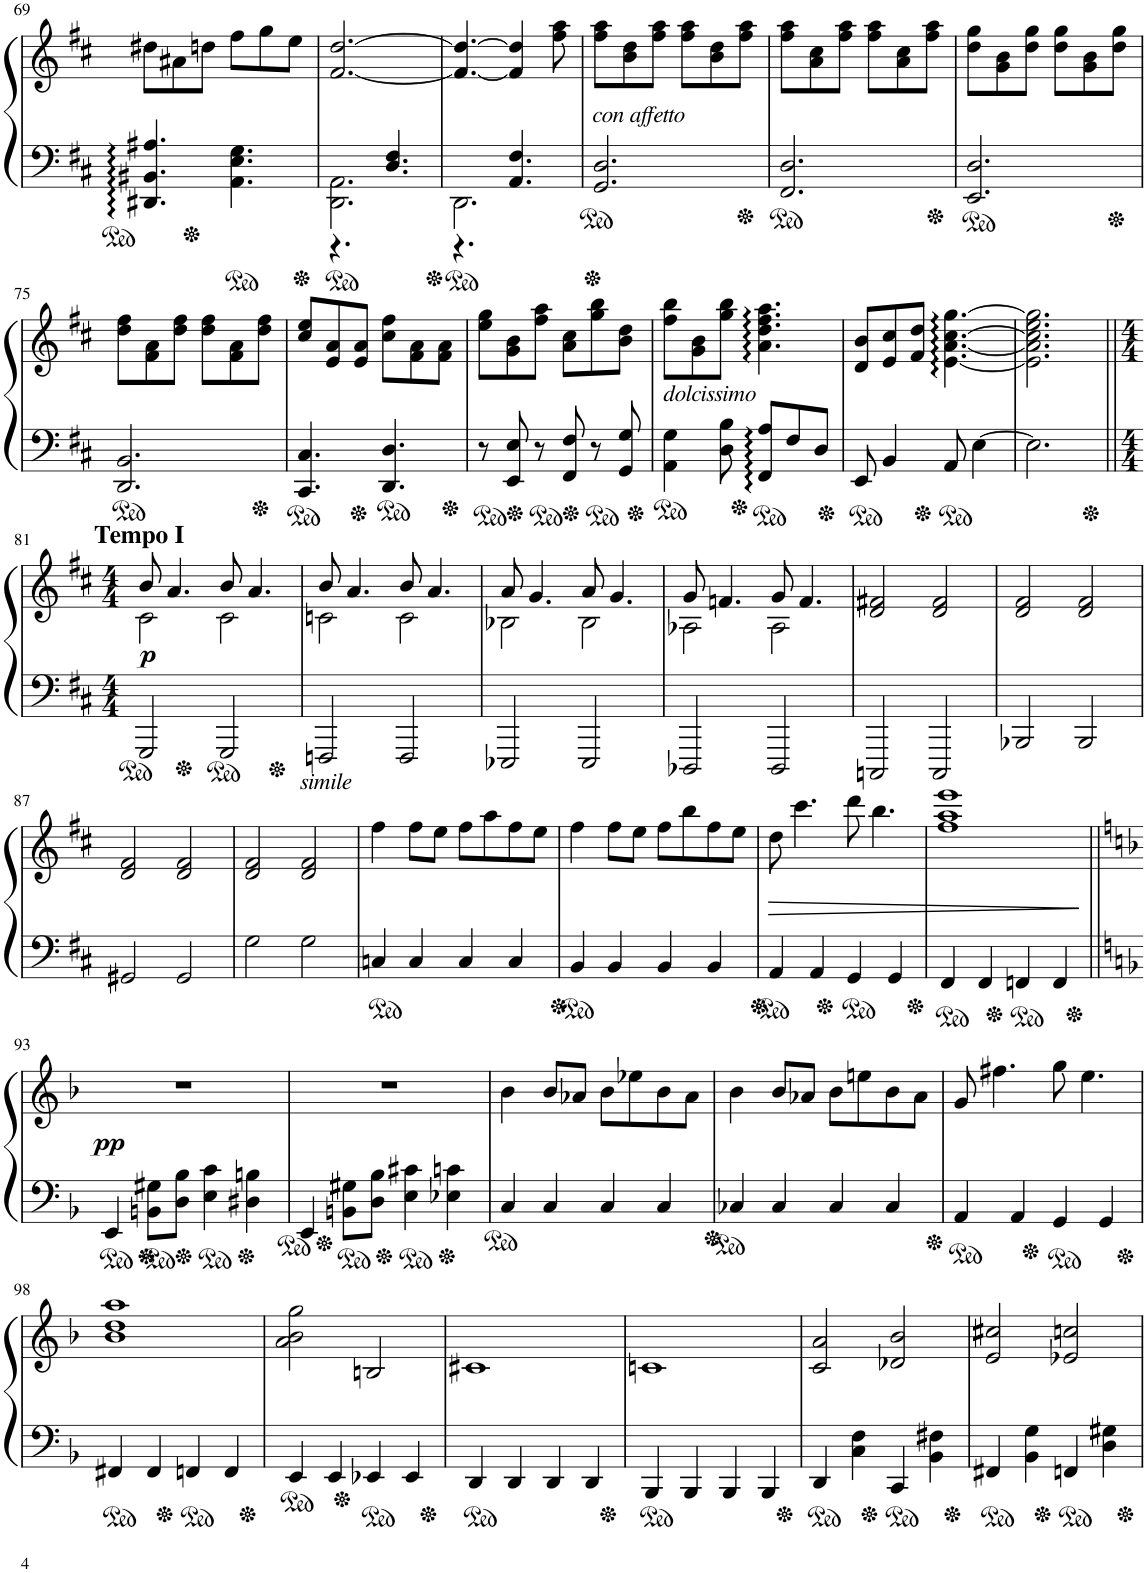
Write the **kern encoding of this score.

**kern	**kern	**dynam
*part1	*part1	*part1
*staff2	*staff1	*staff1/2
*I"Piano	*	*
*I'Pno.	*	*
!!LO:PB:g=z
*clefF4	*clefG2	*
*k[f#c#]	*k[f#c#]	*
*M6/8	*M6/8	*
=69	=69	=69
4.DD#X/ 4.BB#X/ 4.A#X/	8dd#X\L	.
.	8a#X\	.
.	8ddn\J	.
4.AA\ 4.E\ 4.G\	8ff#\L	.
.	8gg\	.
.	8ee\J	.
=70	=70	=70
*^	*	*
2.DD\ 2.AA\	4.r	[2.f#/ [2.dd/	.
.	4.D/ 4.F#/	.	.
=71	=71	=71	=71
2.DD\	4.r	4.f#/_ 4.dd/_	.
.	4.AA/ 4.F#/	4f#/] 4dd/]	.
.	.	8ff#\ 8aa\	.
*v	*v	*	*
=72	=72	=72
!	!LO:TX:b:i:t=con affetto	!
2.GG/ 2.D/	8ff#\ 8aa\L	.
.	8b\ 8dd\	.
.	8ff#\ 8aa\J	.
.	8ff#\ 8aa\L	.
.	8b\ 8dd\	.
.	8ff#\ 8aa\J	.
=73	=73	=73
2.FF#/ 2.D/	8ff#\ 8aa\L	.
.	8a\ 8cc#\	.
.	8ff#\ 8aa\J	.
.	8ff#\ 8aa\L	.
.	8a\ 8cc#\	.
.	8ff#\ 8aa\J	.
=74	=74	=74
2.EE/ 2.D/	8dd\ 8gg\L	.
.	8g\ 8b\	.
.	8dd\ 8gg\J	.
.	8dd\ 8gg\L	.
.	8g\ 8b\	.
.	8dd\ 8gg\J	.
!!LO:LB:g=z
=75	=75	=75
2.DD/ 2.BB/	8dd\ 8ff#\L	.
.	8f#\ 8a\	.
.	8dd\ 8ff#\J	.
.	8dd\ 8ff#\L	.
.	8f#\ 8a\	.
.	8dd\ 8ff#\J	.
=76	=76	=76
4.CC#/ 4.C#/	8cc#/ 8ee/L	.
.	8e/ 8a/	.
.	8e/ 8a/J	.
4.DD/ 4.D/	8cc#\ 8ff#\L	.
.	8f#\ 8a\	.
.	8f#\ 8a\J	.
=77	=77	=77
8r	8ee\ 8gg\L	.
8EE/ 8E/	8g\ 8b\	.
8r	8ff#\ 8aa\J	.
8FF#/ 8F#/	8a\ 8cc#\L	.
8r	8gg\ 8bb\	.
8GG/ 8G/	8b\ 8dd\J	.
=78	=78	=78
!	!LO:TX:b:i:t=dolcissimo	!
4AA\ 4G\	8ff#\ 8bb\L	.
.	8g\ 8b\	.
8D\ 8B\	8gg\ 8bb\J	.
8FF#/: 8A/:L	4.a\ 4.dd\ 4.ff#\ 4.aa\	.
8F#/	.	.
8D/J	.	.
=79	=79	=79
8EE/	8d/ 8b/L	.
4BB/	8e/ 8cc#/	.
.	8f#/ 8dd/J	.
8AA/	[4.e\ [4.a\ [4.cc#\ [4.gg\	.
[4E\	.	.
=80	=80	=80
2.E\]	2.e\] 2.a\] 2.cc#\] 2.ee\ 2.gg\]	.
!!LO:LB:g=z
=81||	=81||	=81||
*M4/4	*M4/4	*
*	*^	*
!	!LO:TX:a:B:t=Tempo I	!	!
!	!	!	!LO:DY:b
2GGG/	2c#\	8b/	p
.	.	4.a/	.
2GGG/	2c#\	8b/	.
.	.	4.a/	.
=82	=82	=82	=82
!LO:TX:b:i:t=simile	!	!	!
2FFFn/	2cn\	8b/	.
.	.	4.a/	.
2FFF/	2c\	8b/	.
.	.	4.a/	.
=83	=83	=83	=83
2EEE-X/	2B-X\	8a/	.
.	.	4.g/	.
2EEE-/	2B-\	8a/	.
.	.	4.g/	.
=84	=84	=84	=84
2DDD-X/	2A-X\	8g/	.
.	.	4.fn/	.
2DDD-/	2A-\	8g/	.
.	.	4.f/	.
*	*v	*v	*
=85	=85	=85
2CCCn/	2d/ 2f#X/	.
2CCC/	2d/ 2f#/	.
=86	=86	=86
2BBB-X/	2d/ 2f#/	.
2BBB-/	2d/ 2f#/	.
!!LO:LB:g=z
=87	=87	=87
2GG#X/	2d/ 2f#/	.
2GG#/	2d/ 2f#/	.
=88	=88	=88
2G\	2d/ 2f#/	.
2G\	2d/ 2f#/	.
=89	=89	=89
4Cn/	4ff#\	.
4C/	8ff#\L	.
.	8ee\J	.
4C/	8ff#\L	.
.	8aa\	.
4C/	8ff#\	.
.	8ee\J	.
=90	=90	=90
4BB/	4ff#\	.
4BB/	8ff#\L	.
.	8ee\J	.
4BB/	8ff#\L	.
.	8bb\	.
4BB/	8ff#\	.
.	8ee\J	.
=91	=91	=91
4AA/	8dd\	.
.	4.ccc#\	.
4AA/	.	.
4GG/	8ddd\	.
.	4.bb\	.
4GG/	.	.
=92	=92	=92
4FF#/	1ff# 1aa 1eee	.
4FF#/	.	.
4FFn/	.	.
4FF/	.	.
!!LO:LB:g=z
=93||	=93||	=93||
*k[b-]	*k[b-]	*
!	!	!LO:DY:a=2
4EE/	1r	pp
8BBn\ 8G#X\L	.	.
8D\ 8B-\J	.	.
4E\ 4c\	.	.
4D#X\ 4Bn\	.	.
=94	=94	=94
4EE/	1r	.
8BBn\ 8G#X\L	.	.
8D\ 8B-\J	.	.
4E\ 4c#X\	.	.
4E-X\ 4cn\	.	.
=95	=95	=95
4C/	4b-\	.
4C/	8b-/L	.
.	8a-X/J	.
4C/	8b-\L	.
.	8ee-X\	.
4C/	8b-\	.
.	8a-\J	.
=96	=96	=96
4C-X/	4b-\	.
4C-/	8b-/L	.
.	8a-X/J	.
4C-/	8b-\L	.
.	8een\	.
4C-/	8b-\	.
.	8a-\J	.
=97	=97	=97
4AA/	8g/	.
.	4.ff#X\	.
4AA/	.	.
4GG/	8gg\	.
.	4.ee\	.
4GG/	.	.
!!LO:LB:g=z
=98	=98	=98
4FF#X/	1b- 1dd 1aa	.
4FF#/	.	.
4FFn/	.	.
4FF/	.	.
=99	=99	=99
4EE/	2a\ 2b-\ 2gg\	.
4EE/	.	.
4EE-X/	2Bn/	.
4EE-/	.	.
=100	=100	=100
4DD/	1c#X	.
4DD/	.	.
4DD/	.	.
4DD/	.	.
=101	=101	=101
4BBB-/	1cn	.
4BBB-/	.	.
4BBB-/	.	.
4BBB-/	.	.
=102	=102	=102
4DD/	2c/ 2a/	.
4C\ 4F\	.	.
4CC/	2d-X/ 2b-/	.
4BB-\ 4F#X\	.	.
=103	=103	=103
4FF#X/	2e/ 2cc#X/	.
4BB-\ 4G\	.	.
4FFn/	2e-X/ 2ccn/	.
4D\ 4G#X\	.	.
=	=	=
*-	*-	*-
